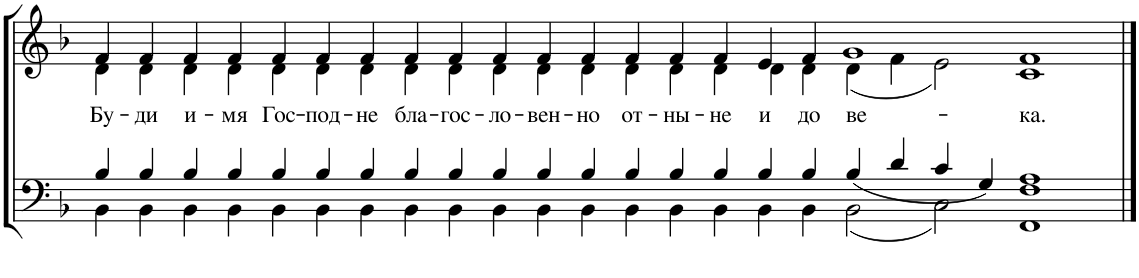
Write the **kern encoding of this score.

**kern	**kern	**text
*part1	*part1	*part1
*staff2	*staff1	*staff1
*I"Piano	*	*
*I'Pno.	*	*
!!LO:PB:g=z
*clefF4	*clefG2	*
*k[b-]	*k[b-]	*
*M63/4	*M63/4	*
=30	=30	=30
*^	*^	*
*	*^	*	*	*
!	!	!	!	!	!LO:LY:b
000ryy	4B-/	4BB-\	4f/	4d\	Бу-
!	!	!	!	!	!LO:LY:b
.	4B-/	4BB-\	4f/	4d\	-ди
!	!	!	!	!	!LO:LY:b
.	4B-/	4BB-\	4f/	4d\	и-
!	!	!	!	!	!LO:LY:b
.	4B-/	4BB-\	4f/	4d\	-мя
!	!	!	!	!	!LO:LY:b
.	4B-/	4BB-\	4f/	4d\	Гос-
!	!	!	!	!	!LO:LY:b
.	4B-/	4BB-\	4f/	4d\	-под-
!	!	!	!	!	!LO:LY:b
.	4B-/	4BB-\	4f/	4d\	-не
!	!	!	!	!	!LO:LY:b
.	4B-/	4BB-\	4f/	4d\	бла-
!	!	!	!	!	!LO:LY:b
.	4B-/	4BB-\	4f/	4d\	-гос-
!	!	!	!	!	!LO:LY:b
.	4B-/	4BB-\	4f/	4d\	-ло-
!	!	!	!	!	!LO:LY:b
.	4B-/	4BB-\	4f/	4d\	-вен-
!	!	!	!	!	!LO:LY:b
.	4B-/	4BB-\	4f/	4d\	-но
!	!	!	!	!	!LO:LY:b
.	4B-/	4BB-\	4f/	4d\	от-
!	!	!	!	!	!LO:LY:b
.	4B-/	4BB-\	4f/	4d\	-ны-
!	!	!	!	!	!LO:LY:b
.	4B-/	4BB-\	4f/	4d\	-не
!	!	!	!	!	!LO:LY:b
.	4B-/	4BB-\	4e/	4d\	и
!	!	!	!	!	!LO:LY:b
.	4B-/	4BB-\	4f/	4d\	до
!	!	!	!	!	!LO:LY:b
.	4B-/	2BB-\	1g	(4d\	ве-
.	4d/	.	.	4f\	.
.	4c/	2C\	.	2e\)	.
.	4G/	.	.	.	.
!	!	!	!	!	!LO:LY:b
.	1A	1FF 1F	1f	1c	-ка.
.	1ryy	1ryy	000ryy	000ryy	.
.	1ryy	1ryy	.	.	.
4%31ryy	.	.	.	.	.
.	2%15ryy	2%15ryy	.	.	.
.	.	.	1.ryy	1.ryy	.
*v	*v	*v	*	*	*
*	*v	*v	*
==	==	==
*-	*-	*-
